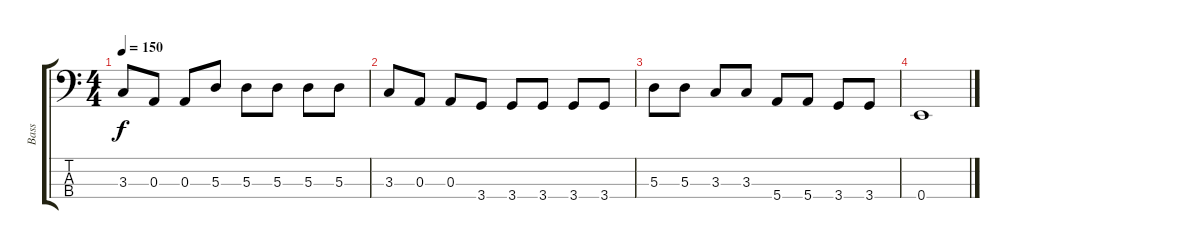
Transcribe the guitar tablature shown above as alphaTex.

\track ("Bass" "Bass") {instrument electricbassfinger}
\staff {score tabs}
\tuning (G2 D2 A1 E1) {hide}
\ts (4 4)
\tempo 150
\clef f4
\ks c
3.3.8{dy f} 0.3.8 0.3.8 5.3.8 5.3.8 5.3.8 5.3.8 5.3.8 |
3.3.8 0.3.8 0.3.8 3.4.8 3.4.8 3.4.8 3.4.8 3.4.8 |
5.3.8 5.3.8 3.3.8 3.3.8 5.4.8 5.4.8 3.4.8 3.4.8 |
0.4.1
